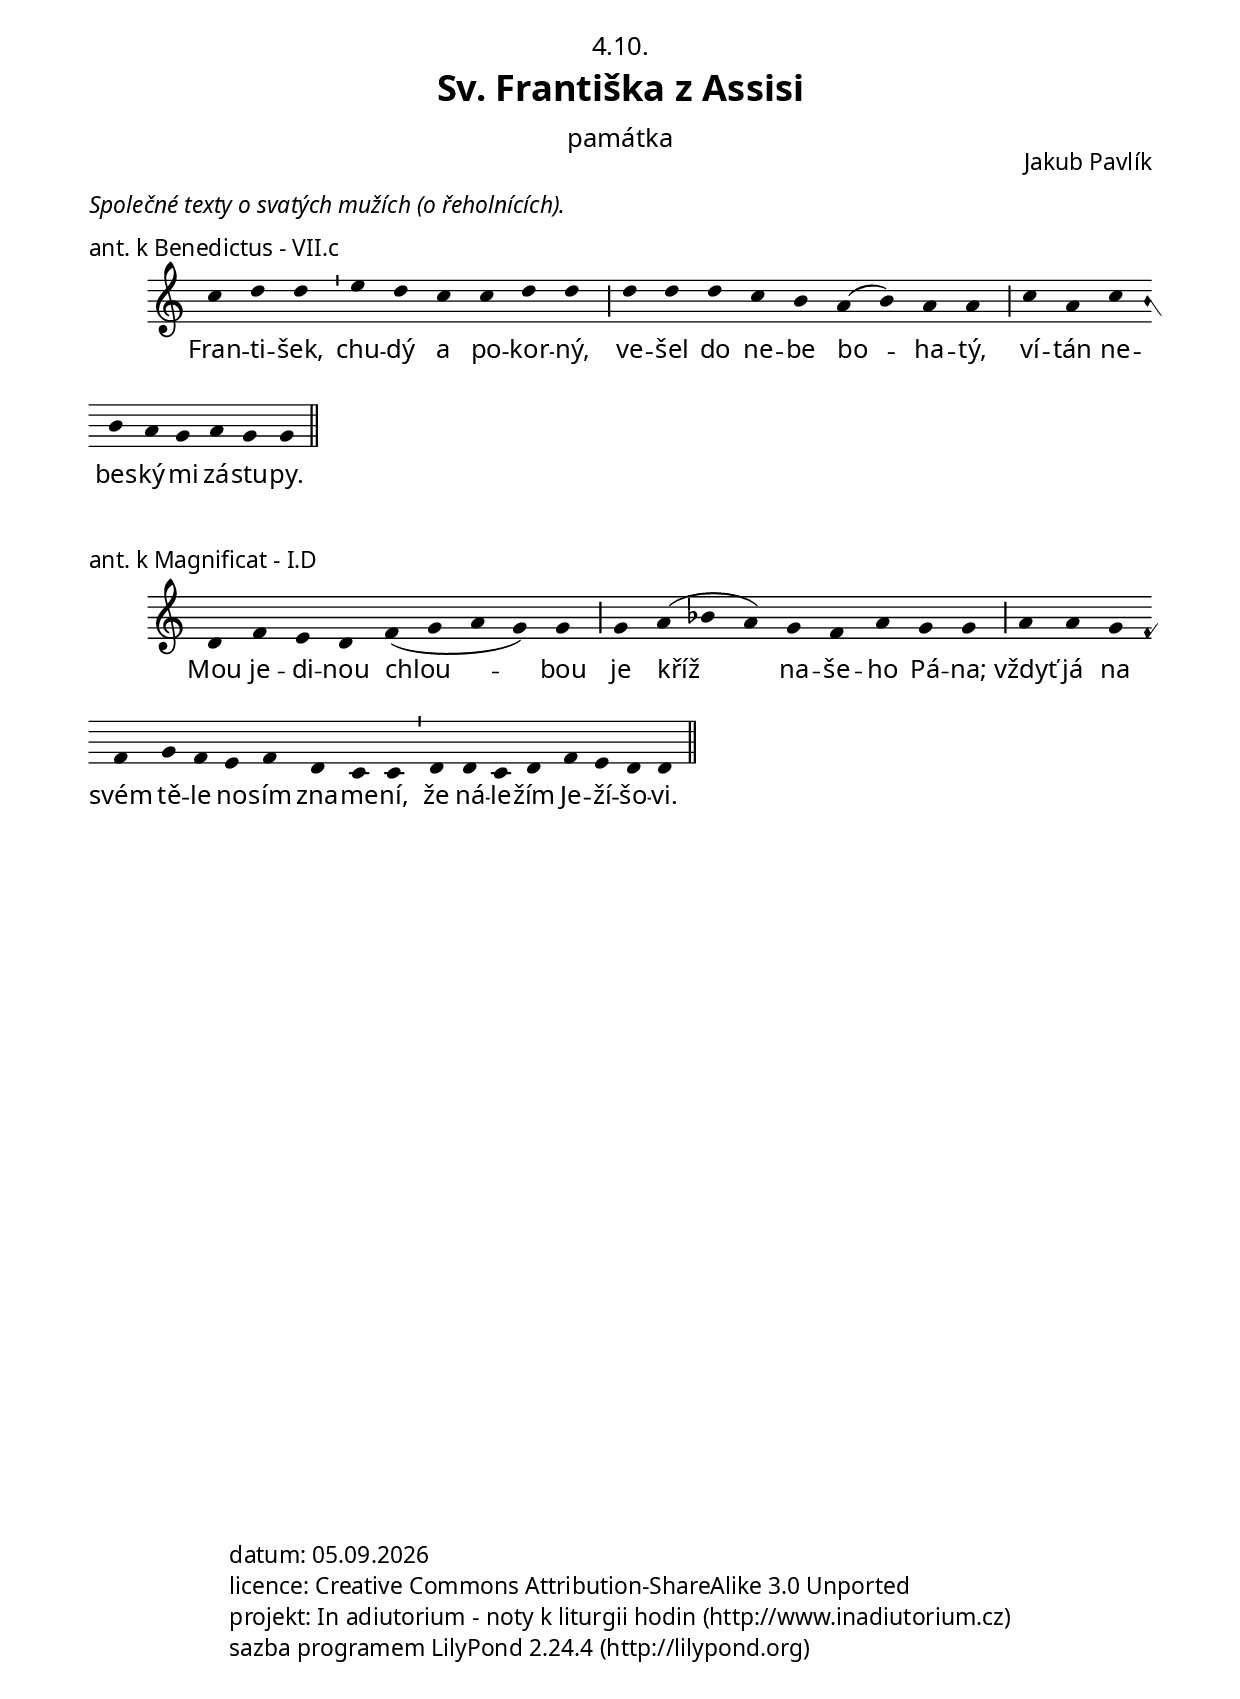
\version "2.19.83"

\include "../spolecne.ly"

\header {
  title = \markup\titleSvatek
            "Sv. Františka z Assisi"
            "památka"
            4.10.
  composer = "Jakub Pavlík"
}

\markup\communia #'(#:reholnik)

\score {
  \relative c'' {
    \choralniRezim
    c4 d d \barMin e d c c d d \barMaior
    d d d c b a( b) a a \barMaior
    c a c b a g a g g \barFinalis
  }
  \addlyrics {
    Fran -- ti -- šek, chu -- dý a po -- kor -- ný,
    ve -- šel do ne -- be bo -- ha -- tý,
    ví -- tán ne -- bes -- ký -- mi zá -- stu -- py.
  }
  \header {
    quid = "ant. k Benedictus"
    modus = "VII"
    differentia = "c"
    psalmus = ""
    placet = "2 melodie _František_ nějak nesedí"
    fial = "sanktoral/1111martin.ly#rch-a3?jiny_text"
    id = "aben"
    piece = \markup {\sestavTitulekBezZalmu}
  }
}

\score {
  \relative c' {
    \choralniRezim
    d4 f e d f( g a g) g \barMaior
    g a( bes a) g f a g g \barMaior
    a a g f g f e f d c c \barMin
    d d c d f e d d \barFinalis
  }
  \addlyrics {
    Mou je -- di -- nou chlou -- bou
    je kříž na -- še -- ho Pá -- na;
    vždyť já na svém tě -- le no -- sím zna -- me -- ní,
    že ná -- le -- žím Je -- ží -- šo -- vi.
  }
  \header {
    quid = "ant. k Magnificat"
    modus = "I"
    differentia = "D"
    psalmus = ""
    fial = "sanktoral/0914povysenisvatehokrize.ly#1ne-a3?zacatek=11"
    id = "amag"
    piece = \markup {\sestavTitulekBezZalmu}
  }
}